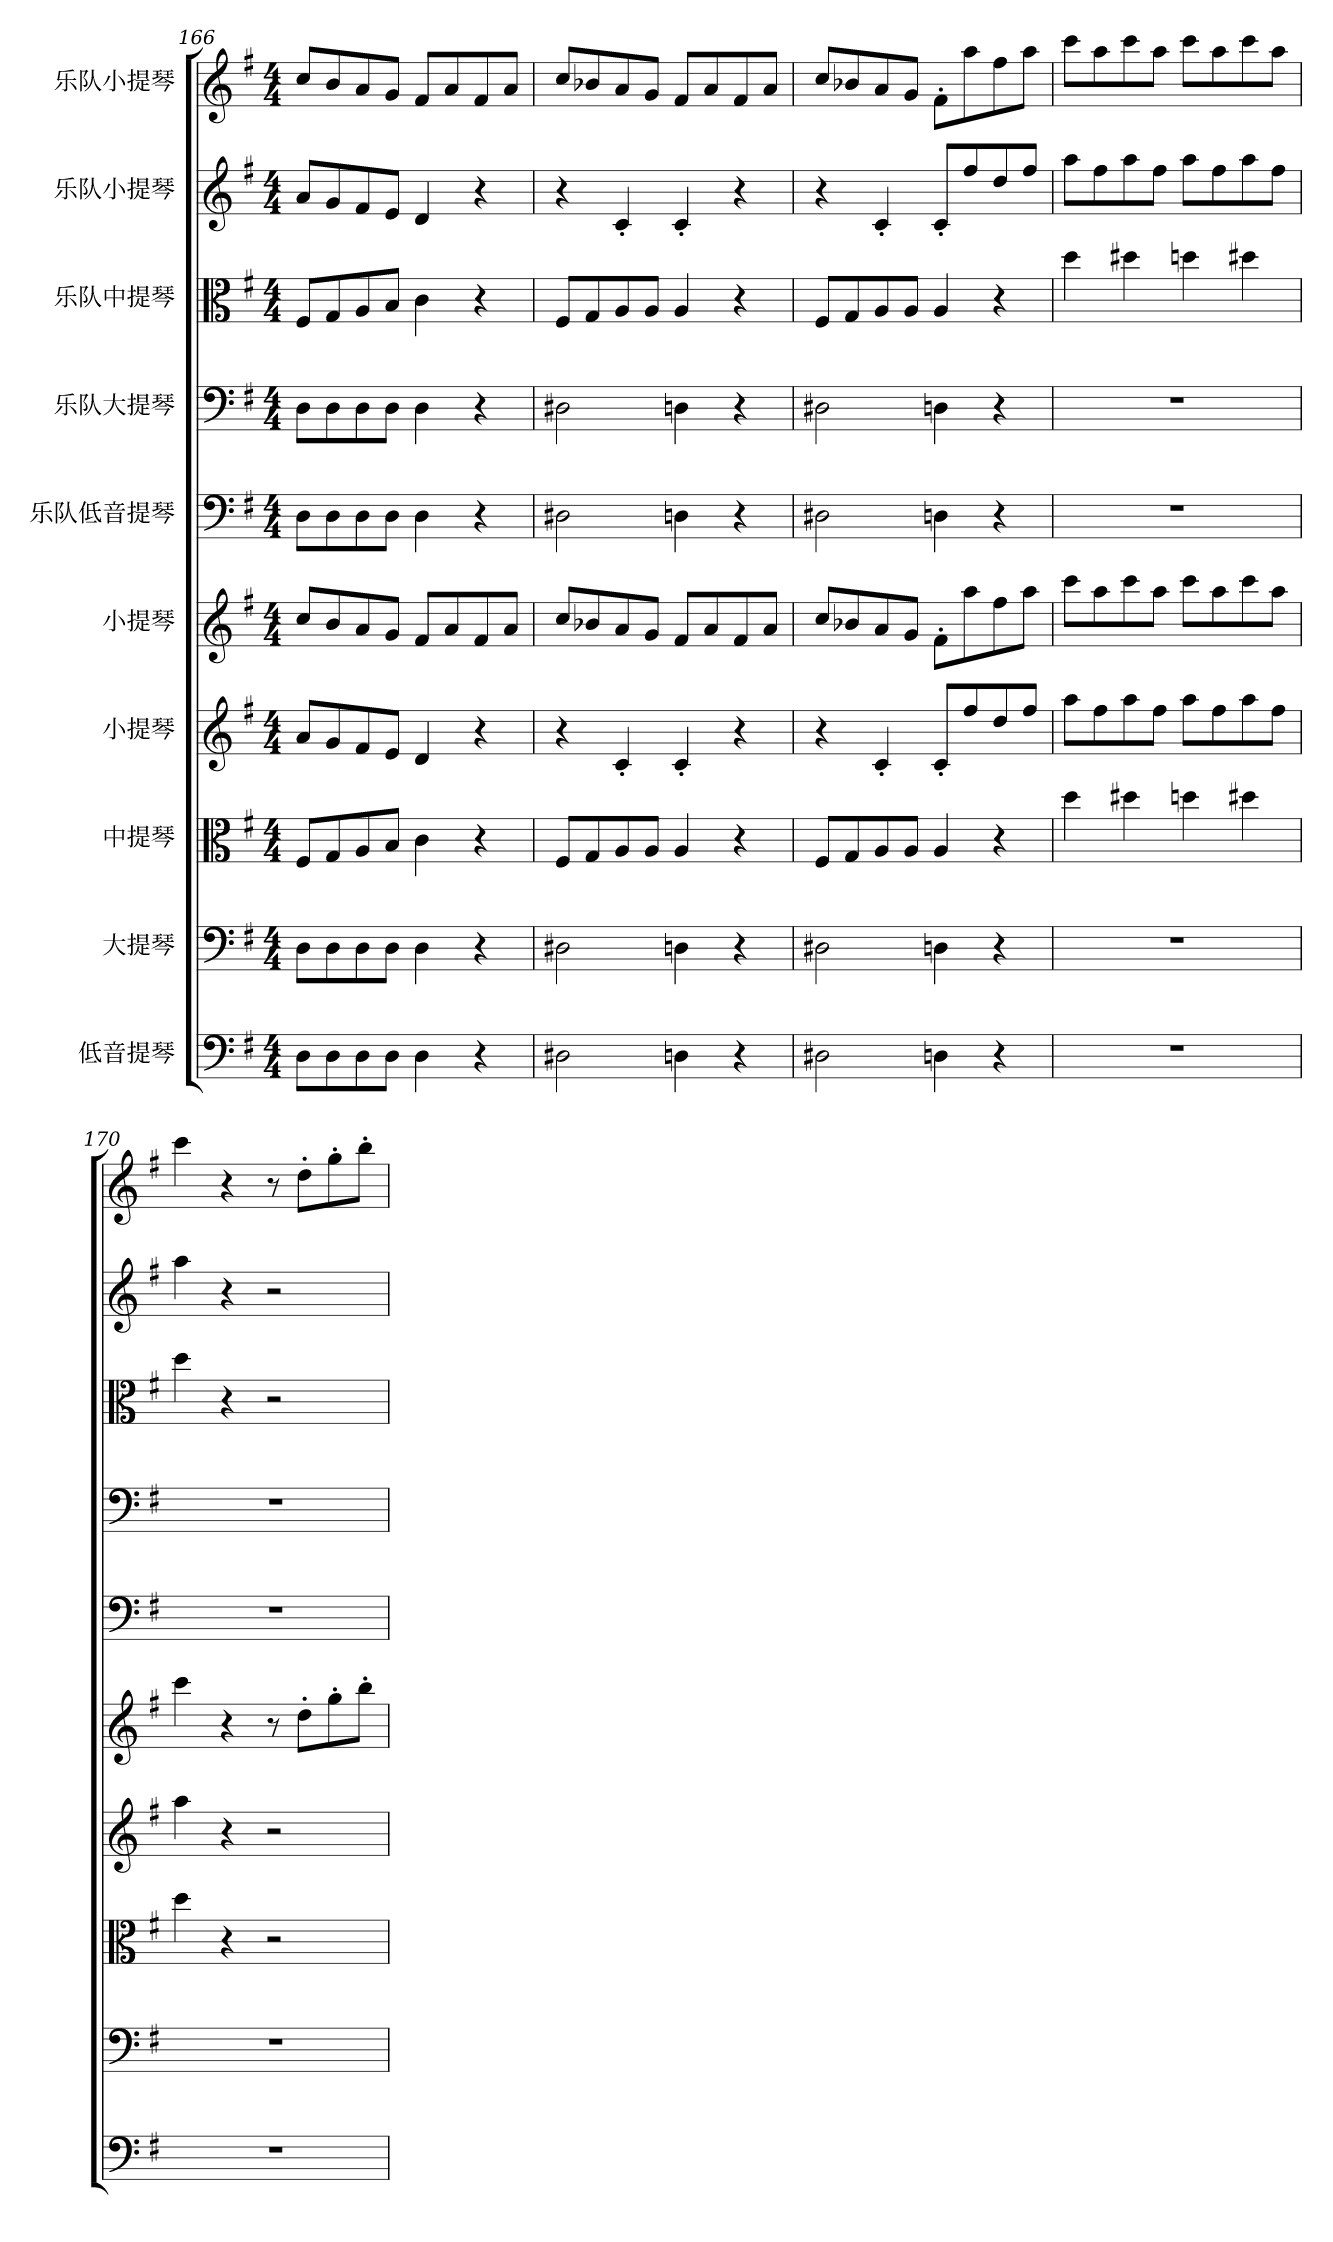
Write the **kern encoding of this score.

**kern	**kern	**kern	**kern	**kern	**kern	**kern	**kern	**kern	**kern
*part10	*part9	*part8	*part7	*part6	*part5	*part4	*part3	*part2	*part1
*staff10	*staff9	*staff8	*staff7	*staff6	*staff5	*staff4	*staff3	*staff2	*staff1
*I"低音提琴	*I"大提琴	*I"中提琴	*I"小提琴	*I"小提琴	*I"乐队低音提琴	*I"乐队大提琴	*I"乐队中提琴	*I"乐队小提琴	*I"乐队小提琴
!!LO:PB:g=z
*clefF4	*clefF4	*clefC3	*clefG2	*clefG2	*clefF4	*clefF4	*clefC3	*clefG2	*clefG2
*ITrd7c12	*	*	*	*	*ITrd7c12	*	*	*	*
*k[f#]	*k[f#]	*k[f#]	*k[f#]	*k[f#]	*k[f#]	*k[f#]	*k[f#]	*k[f#]	*k[f#]
*M4/4	*M4/4	*M4/4	*M4/4	*M4/4	*M4/4	*M4/4	*M4/4	*M4/4	*M4/4
=166	=166	=166	=166	=166	=166	=166	=166	=166	=166
8DD\L	8D\L	8F#/L	8a/L	8cc/L	8DD\L	8D\L	8F#/L	8a/L	8cc/L
8DD\	8D\	8G/	8g/	8b/	8DD\	8D\	8G/	8g/	8b/
8DD\	8D\	8A/	8f#/	8a/	8DD\	8D\	8A/	8f#/	8a/
8DD\J	8D\J	8B/J	8e/J	8g/J	8DD\J	8D\J	8B/J	8e/J	8g/J
*	*	*	*	*	*	*	*	*	*MM242
4DD\	4D\	4c\	4d/	8f#/L	4DD\	4D\	4c\	4d/	8f#/L
.	.	.	.	8a/	.	.	.	.	8a/
4r	4r	4r	4r	8f#/	4r	4r	4r	4r	8f#/
.	.	.	.	8a/J	.	.	.	.	8a/J
=167	=167	=167	=167	=167	=167	=167	=167	=167	=167
*	*	*	*	*	*	*	*	*	*MM240
2DD#X\	2D#X\	8F#/L	4r	8cc/L	2DD#X\	2D#X\	8F#/L	4r	8cc/L
.	.	8G/	.	8b-X/	.	.	8G/	.	8b-X/
.	.	8A/	4c'/	8a/	.	.	8A/	4c'/	8a/
.	.	8A/J	.	8g/J	.	.	8A/J	.	8g/J
*	*	*	*	*	*	*	*	*	*MM238
4DDn\	4Dn\	4A/	4c'/	8f#/L	4DDn\	4Dn\	4A/	4c'/	8f#/L
.	.	.	.	8a/	.	.	.	.	8a/
4r	4r	4r	4r	8f#/	4r	4r	4r	4r	8f#/
.	.	.	.	8a/J	.	.	.	.	8a/J
=168	=168	=168	=168	=168	=168	=168	=168	=168	=168
*	*	*	*	*	*	*	*	*	*MM236
2DD#X\	2D#X\	8F#/L	4r	8cc/L	2DD#X\	2D#X\	8F#/L	4r	8cc/L
.	.	8G/	.	8b-X/	.	.	8G/	.	8b-X/
.	.	8A/	4c'/	8a/	.	.	8A/	4c'/	8a/
.	.	8A/J	.	8g/J	.	.	8A/J	.	8g/J
*	*	*	*	*	*	*	*	*	*MM234
4DDn\	4Dn\	4A/	8c'/L	8f#'\L	4DDn\	4Dn\	4A/	8c'/L	8f#'\L
.	.	.	8ff#/	8aa\	.	.	.	8ff#/	8aa\
4r	4r	4r	8dd/	8ff#\	4r	4r	4r	8dd/	8ff#\
.	.	.	8ff#/J	8aa\J	.	.	.	8ff#/J	8aa\J
=169	=169	=169	=169	=169	=169	=169	=169	=169	=169
*	*	*	*	*	*	*	*	*	*MM224
1r	1r	4dd\	8aa\L	8ccc\L	1r	1r	4dd\	8aa\L	8ccc\L
.	.	.	8ff#\	8aa\	.	.	.	8ff#\	8aa\
.	.	4dd#X\	8aa\	8ccc\	.	.	4dd#X\	8aa\	8ccc\
.	.	.	8ff#\J	8aa\J	.	.	.	8ff#\J	8aa\J
.	.	4ddn\	8aa\L	8ccc\L	.	.	4ddn\	8aa\L	8ccc\L
.	.	.	8ff#\	8aa\	.	.	.	8ff#\	8aa\
.	.	4dd#X\	8aa\	8ccc\	.	.	4dd#X\	8aa\	8ccc\
.	.	.	8ff#\J	8aa\J	.	.	.	8ff#\J	8aa\J
!!LO:PB:g=z
=170	=170	=170	=170	=170	=170	=170	=170	=170	=170
*	*	*	*	*	*	*	*	*	*MM236
1r	1r	4dd\	4aa\	4ccc\	1r	1r	4dd\	4aa\	4ccc\
.	.	4r	4r	4r	.	.	4r	4r	4r
.	.	2r	2r	8r	.	.	2r	2r	8r
.	.	.	.	8dd'\L	.	.	.	.	8dd'\L
.	.	.	.	8gg'\	.	.	.	.	8gg'\
.	.	.	.	8bb'\J	.	.	.	.	8bb'\J
=	=	=	=	=	=	=	=	=	=
*-	*-	*-	*-	*-	*-	*-	*-	*-	*-
